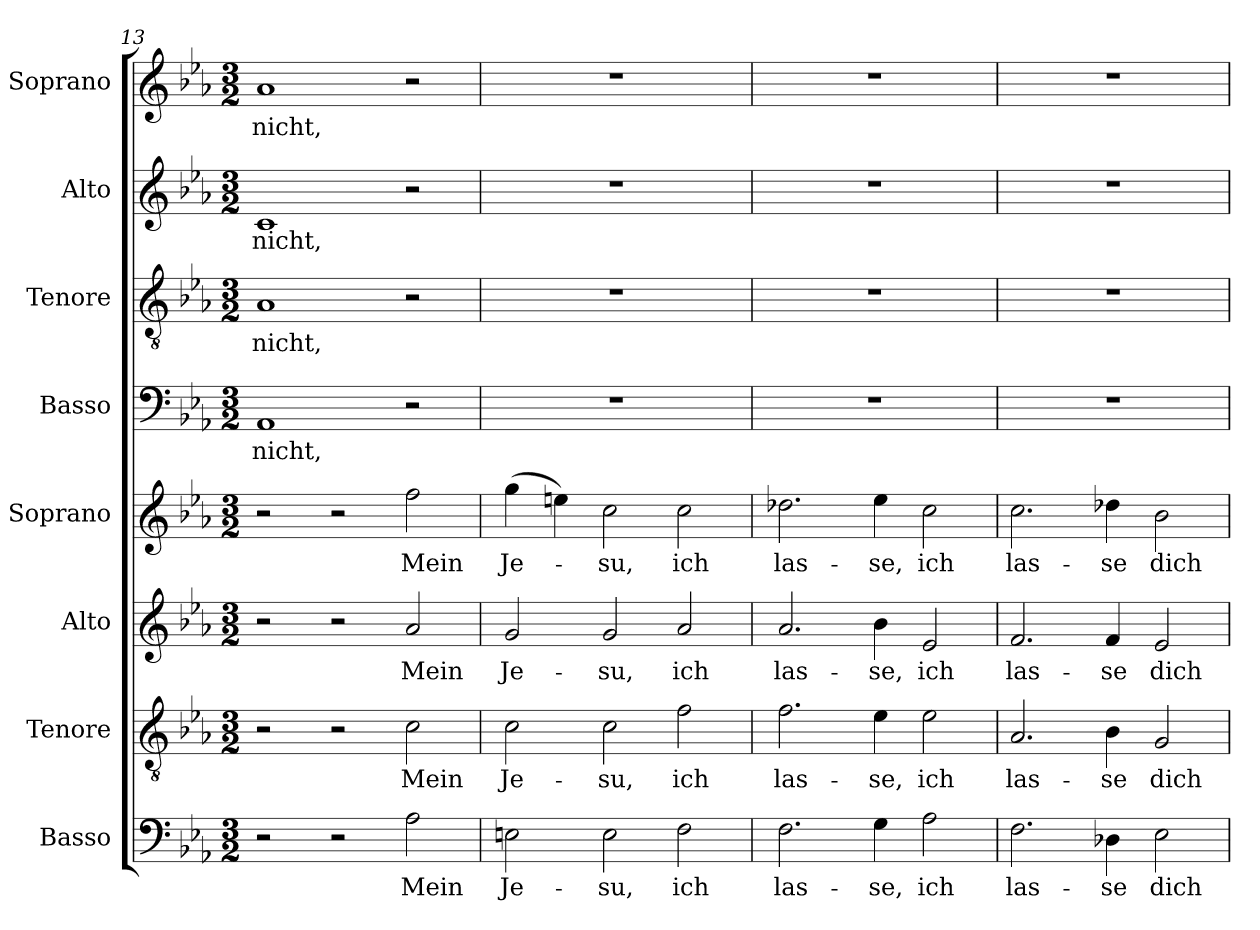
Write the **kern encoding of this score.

**kern	**text	**kern	**text	**kern	**text	**kern	**text	**kern	**text	**kern	**text	**kern	**text	**kern	**text
*part8	*part8	*part7	*part7	*part6	*part6	*part5	*part5	*part4	*part4	*part3	*part3	*part2	*part2	*part1	*part1
*staff8	*staff8	*staff7	*staff7	*staff6	*staff6	*staff5	*staff5	*staff4	*staff4	*staff3	*staff3	*staff2	*staff2	*staff1	*staff1
*I"Basso	*	*I"Tenore	*	*I"Alto	*	*I"Soprano	*	*I"Basso	*	*I"Tenore	*	*I"Alto	*	*I"Soprano	*
*I'B	*	*I'T	*	*I'A	*	*I'S	*	*I'B	*	*I'T	*	*I'A	*	*I'S	*
*clefF4	*	*clefGv2	*	*clefG2	*	*clefG2	*	*clefF4	*	*clefGv2	*	*clefG2	*	*clefG2	*
*k[b-e-a-]	*	*k[b-e-a-]	*	*k[b-e-a-]	*	*k[b-e-a-]	*	*k[b-e-a-]	*	*k[b-e-a-]	*	*k[b-e-a-]	*	*k[b-e-a-]	*
*E-:	*	*E-:	*	*E-:	*	*E-:	*	*E-:	*	*E-:	*	*E-:	*	*E-:	*
*M3/2	*	*M3/2	*	*M3/2	*	*M3/2	*	*M3/2	*	*M3/2	*	*M3/2	*	*M3/2	*
=13	=13	=13	=13	=13	=13	=13	=13	=13	=13	=13	=13	=13	=13	=13	=13
2r	.	2r	.	2r	.	2r	.	1AA-	nicht,	1A-	nicht,	1c	nicht,	1a-	nicht,
2r	.	2r	.	2r	.	2r	.	.	.	.	.	.	.	.	.
2A-\	Mein	2c\	Mein	2a-/	Mein	2ff\	Mein	2r	.	2r	.	2r	.	2r	.
=14	=14	=14	=14	=14	=14	=14	=14	=14	=14	=14	=14	=14	=14	=14	=14
2En\	Je-	2c\	Je-	2g/	Je-	(4gg\	Je-	1.r	.	1.r	.	1.r	.	1.r	.
.	.	.	.	.	.	4een\)	.	.	.	.	.	.	.	.	.
2E\	-su,	2c\	-su,	2g/	-su,	2cc\	-su,	.	.	.	.	.	.	.	.
2F\	ich	2f\	ich	2a-/	ich	2cc\	ich	.	.	.	.	.	.	.	.
=15	=15	=15	=15	=15	=15	=15	=15	=15	=15	=15	=15	=15	=15	=15	=15
2.F\	las-	2.f\	las-	2.a-/	las-	2.dd-X\	las-	1.r	.	1.r	.	1.r	.	1.r	.
4G\	-se,	4e-\	-se,	4b-\	-se,	4ee-\	-se,	.	.	.	.	.	.	.	.
2A-\	ich	2e-\	ich	2e-/	ich	2cc\	ich	.	.	.	.	.	.	.	.
=16	=16	=16	=16	=16	=16	=16	=16	=16	=16	=16	=16	=16	=16	=16	=16
2.F\	las-	2.A-/	las-	2.f/	las-	2.cc\	las-	1.r	.	1.r	.	1.r	.	1.r	.
4D-X\	-se	4B-\	-se	4f/	-se	4dd-X\	-se	.	.	.	.	.	.	.	.
2E-\	dich	2G/	dich	2e-/	dich	2b-\	dich	.	.	.	.	.	.	.	.
=	=	=	=	=	=	=	=	=	=	=	=	=	=	=	=
*-	*-	*-	*-	*-	*-	*-	*-	*-	*-	*-	*-	*-	*-	*-	*-
